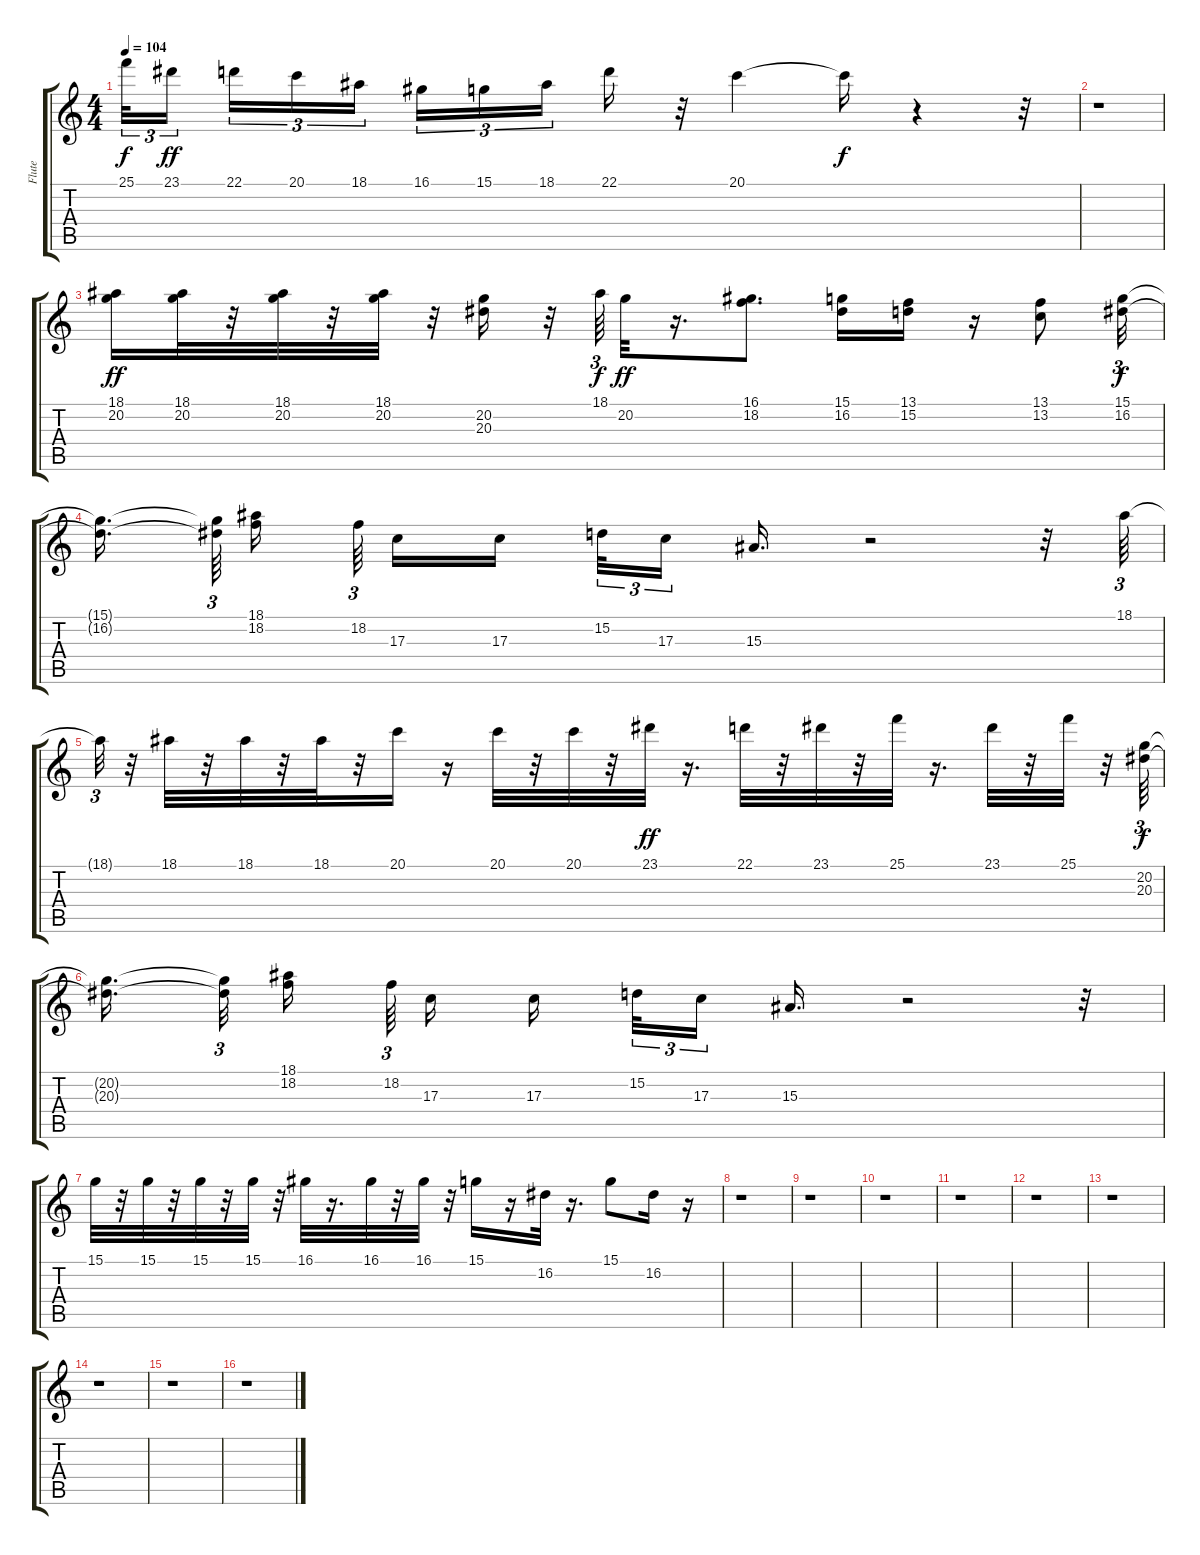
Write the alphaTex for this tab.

\track ("Flute           " "Flute     ") {instrument flute}
\staff {score tabs}
\tuning (E4 B3 G3 D3 A2 E2) {hide}
\ts (4 4)
\tempo 104
\clef g2
\ks c
25.1{t}.32{tu (3 2) dy f} 23.1.16{tu (3 2) dy ff beam splitsecondary} 22.1.16{tu (3 2)} 20.1.16{tu (3 2)} 18.1.16{tu (3 2) beam splitsecondary} 16.1.16{tu (3 2)} 15.1.16{tu (3 2)} 18.1.16{tu (3 2)} 22.1.16 r.32 20.1.4 20.1{t}.16{dy f} r.4 r.32 |
r.1 |
(18.1 20.2).16{dy ff} (18.1 20.2).32 r.32 (18.1 20.2).32 r.32 (18.1 20.2).32 r.32 (20.2 20.3).16 r.32 18.1.64{tu (3 2) dy f} 20.2.32{dy ff} r.16{d} (16.1 18.2).8{d} (15.1 16.2).16 (13.1 15.2).16 r.16 (13.1 13.2).8 (15.1 16.2).32{tu (3 2) dy f} |
(15.1{t} 16.2{t}).16{d beam splitsecondary} (15.1{t} 16.2{t}).64{tu (3 2) beam splitsecondary} (18.1 18.2).16{beam splitsecondary} 18.2.64{tu (3 2) beam splitsecondary} 17.3.16 17.3.16 15.2.32{tu (3 2)} 17.3.16{tu (3 2) beam splitsecondary} 15.3.16{d} r.2 r.32 18.1.64{tu (3 2)} |
18.1{t}.32{tu (3 2)} r.32 18.1.32 r.32 18.1.32 r.32 18.1.32 r.32 20.1.16 r.16 20.1.32 r.32 20.1.32 r.32 23.1.32{dy ff} r.16{d} 22.1.32 r.32 23.1.32 r.32 25.1.32 r.16{d} 23.1.32 r.32 25.1.32 r.32 (20.2 20.3).64{tu (3 2) dy f} |
(20.2{t} 20.3{t}).16{d beam splitsecondary} (20.2{t} 20.3{t}).32{tu (3 2) beam splitsecondary} (18.1 18.2).16{beam splitsecondary} 18.2.64{tu (3 2)} 17.3.16 17.3.16{beam splitsecondary} 15.2.32{tu (3 2)} 17.3.16{tu (3 2) beam splitsecondary} 15.3.16{d} r.2 r.32 |
15.1.32 r.32 15.1.32 r.32 15.1.32 r.32 15.1.32 r.32 16.1.32 r.16{d} 16.1.32 r.32 16.1.32 r.32 15.1.16 r.16 16.2.32 r.16{d} 15.1.8 16.2.16 r.16 |
r.1 |
r.1 |
r.1 |
r.1 |
r.1 |
r.1 |
r.1 |
r.1 |
r.1
